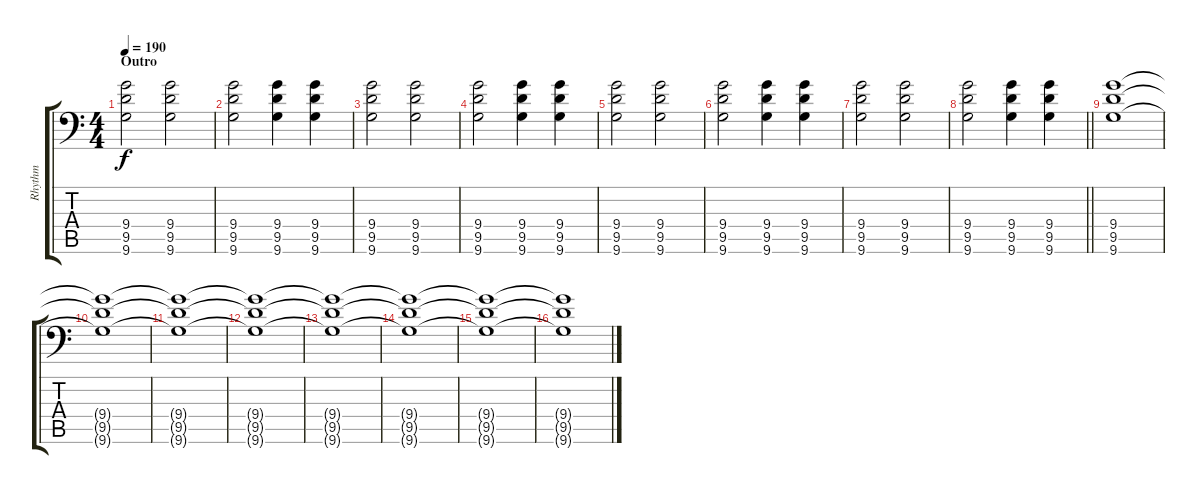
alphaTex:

\track ("Rhythm" "Rhythm") {instrument distortionguitar}
\staff {score tabs}
\tuning (C4 G3 Eb3 Bb2 F2 Bb1) {hide}
\ts (4 4)
\section ("" "Outro")
\tempo 190
\clef f4
\ks c
(9.4 9.5 9.6).2{dy f} (9.4 9.5 9.6).2 |
(9.4 9.5 9.6).2 (9.4 9.5 9.6).4 (9.4 9.5 9.6).4 |
(9.4 9.5 9.6).2 (9.4 9.5 9.6).2 |
(9.4 9.5 9.6).2 (9.4 9.5 9.6).4 (9.4 9.5 9.6).4 |
(9.4 9.5 9.6).2 (9.4 9.5 9.6).2 |
(9.4 9.5 9.6).2 (9.4 9.5 9.6).4 (9.4 9.5 9.6).4 |
(9.4 9.5 9.6).2 (9.4 9.5 9.6).2 |
\barLineRight lightlight
(9.4 9.5 9.6).2 (9.4 9.5 9.6).4 (9.4 9.5 9.6).4 |
\section ("" "")
(9.4 9.5 9.6).1 |
(9.4{t} 9.5{t} 9.6{t}).1 |
(9.4{t} 9.5{t} 9.6{t}).1 |
(9.4{t} 9.5{t} 9.6{t}).1 |
(9.4{t} 9.5{t} 9.6{t}).1 |
(9.4{t} 9.5{t} 9.6{t}).1 |
(9.4{t} 9.5{t} 9.6{t}).1 |
(9.4{t} 9.5{t} 9.6{t}).1
